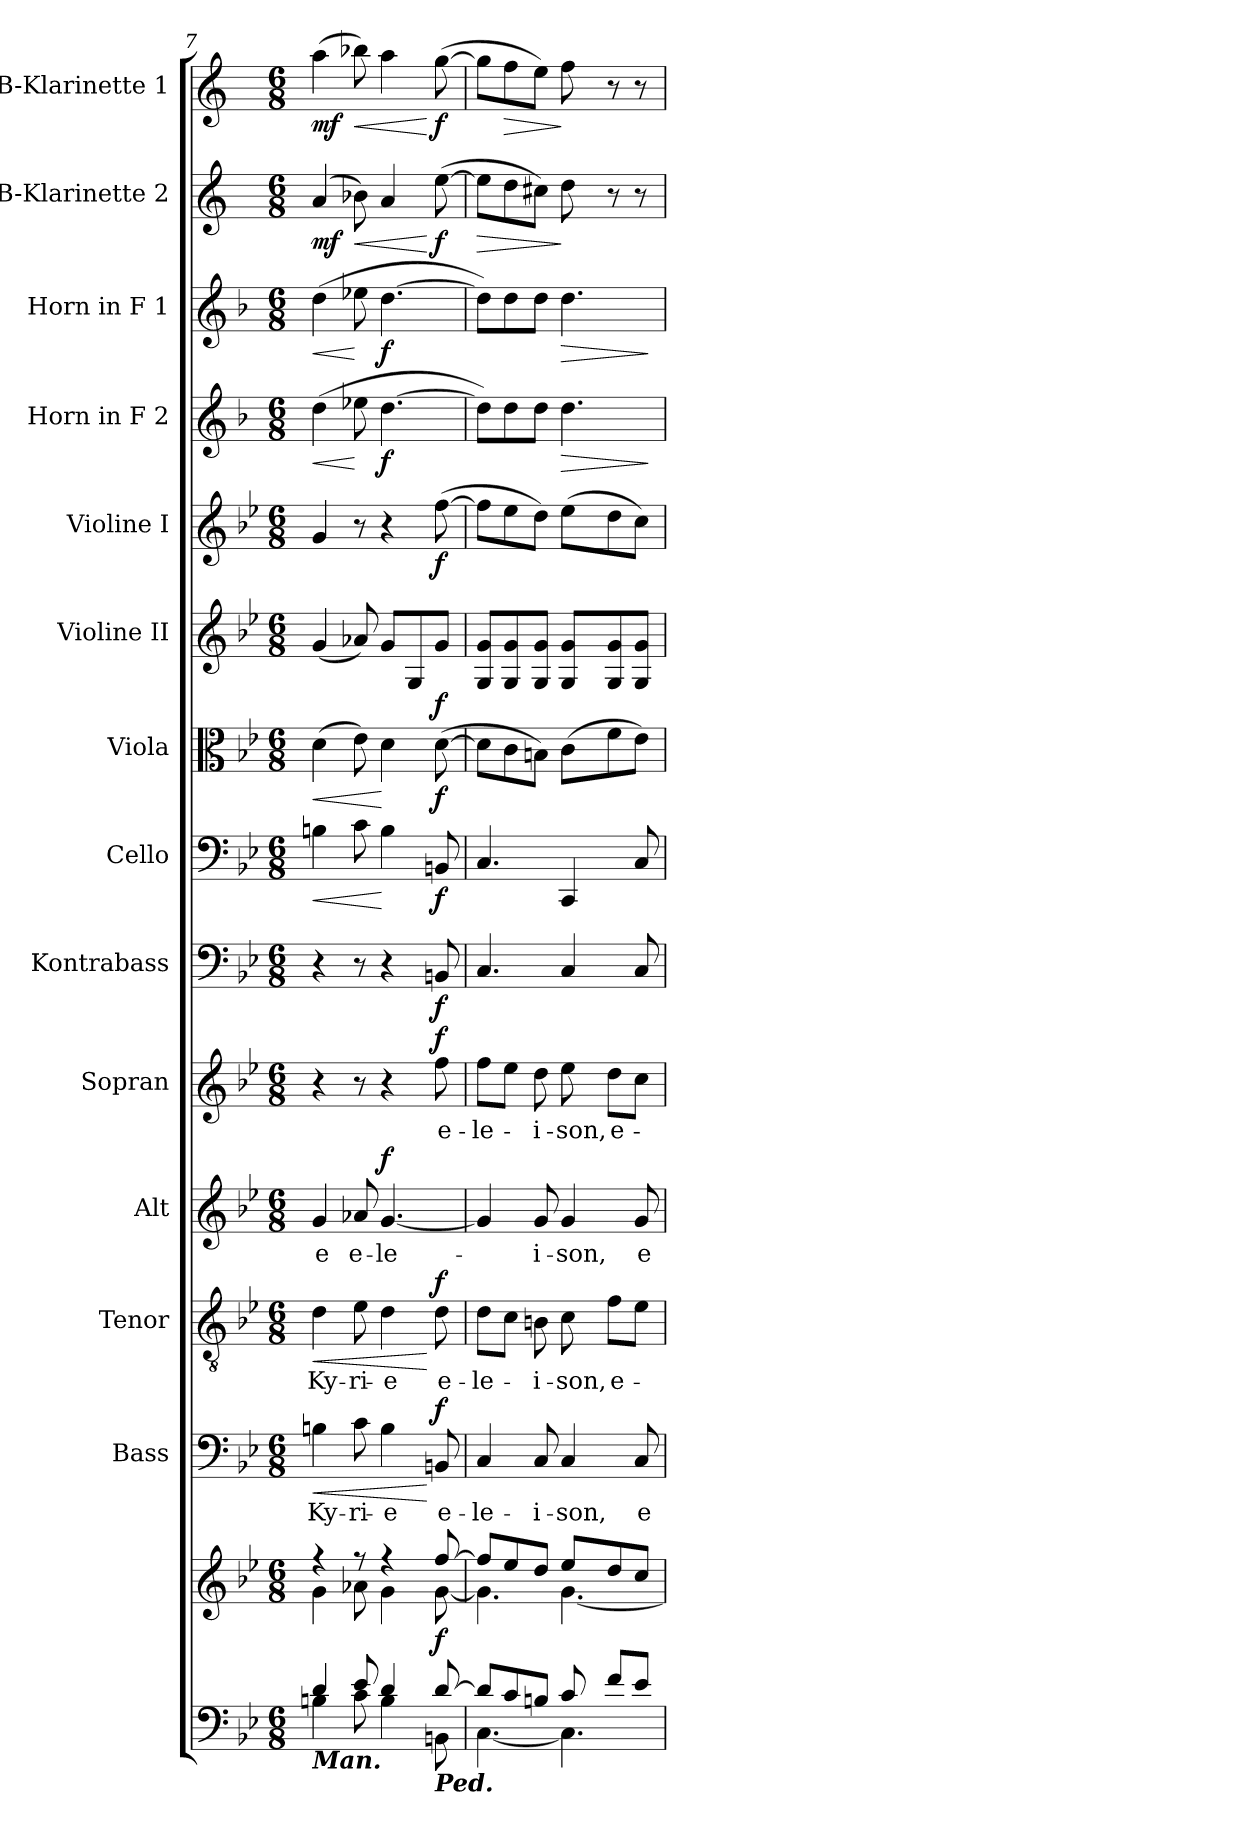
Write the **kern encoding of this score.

**kern	**kern	**dynam	**kern	**text	**dynam	**kern	**text	**dynam	**kern	**text	**dynam	**kern	**text	**dynam	**kern	**dynam	**kern	**dynam	**kern	**dynam	**kern	**dynam	**kern	**dynam	**kern	**dynam	**kern	**dynam	**kern	**dynam	**kern	**dynam
*part14	*part14	*part14	*part13	*part13	*part13	*part12	*part12	*part12	*part11	*part11	*part11	*part10	*part10	*part10	*part9	*part9	*part8	*part8	*part7	*part7	*part6	*part6	*part5	*part5	*part4	*part4	*part3	*part3	*part2	*part2	*part1	*part1
*staff15	*staff14	*staff14/15	*staff13	*staff13	*staff13	*staff12	*staff12	*staff12	*staff11	*staff11	*staff11	*staff10	*staff10	*staff10	*staff9	*staff9	*staff8	*staff8	*staff7	*staff7	*staff6	*staff6	*staff5	*staff5	*staff4	*staff4	*staff3	*staff3	*staff2	*staff2	*staff1	*staff1
*	*	*	*I"Bass	*	*	*I"Tenor	*	*	*I"Alt	*	*	*I"Sopran	*	*	*I"Kontrabass	*	*I"Cello	*	*I"Viola	*	*I"Violine II	*	*I"Violine I	*	*I"Horn in F 2	*	*I"Horn in F 1	*	*I"B-Klarinette 2	*	*I"B-Klarinette 1	*
*	*	*	*I'B.	*	*	*I'T.	*	*	*I'A.	*	*	*I'S.	*	*	*I'Kb.	*	*	*	*I'Vla.	*	*I'Vl. II	*	*I'Vl. I	*	*	*	*	*	*I'B Kl. 2	*	*I'B Kl. 1	*
!!LO:PB:g=z
*clefF4	*clefG2	*	*clefF4	*	*	*clefGv2	*	*	*clefG2	*	*	*clefG2	*	*	*clefF4	*	*clefF4	*	*clefC3	*	*clefG2	*	*clefG2	*	*clefG2	*	*clefG2	*	*clefG2	*	*clefG2	*
*	*	*	*	*	*	*	*	*	*	*	*	*	*	*	*ITrd7c12	*	*	*	*	*	*	*	*	*	*ITrd4c7	*	*ITrd4c7	*	*ITrd1c2	*	*ITrd1c2	*
*k[b-e-]	*k[b-e-]	*	*k[b-e-]	*	*	*k[b-e-]	*	*	*k[b-e-]	*	*	*k[b-e-]	*	*	*k[b-e-]	*	*k[b-e-]	*	*k[b-e-]	*	*k[b-e-]	*	*k[b-e-]	*	*k[b-e-]	*	*k[b-e-]	*	*k[b-e-]	*	*k[b-e-]	*
*B-:	*B-:	*	*B-:	*	*	*B-:	*	*	*B-:	*	*	*B-:	*	*	*B-:	*	*B-:	*	*B-:	*	*B-:	*	*B-:	*	*B-:	*	*B-:	*	*B-:	*	*B-:	*
*M6/8	*M6/8	*	*M6/8	*	*	*M6/8	*	*	*M6/8	*	*	*M6/8	*	*	*M6/8	*	*M6/8	*	*M6/8	*	*M6/8	*	*M6/8	*	*M6/8	*	*M6/8	*	*M6/8	*	*M6/8	*
=7	=7	=7	=7	=7	=7	=7	=7	=7	=7	=7	=7	=7	=7	=7	=7	=7	=7	=7	=7	=7	=7	=7	=7	=7	=7	=7	=7	=7	=7	=7	=7	=7
*^	*^	*	*	*	*	*	*	*	*	*	*	*	*	*	*	*	*	*	*	*	*	*	*	*	*	*	*	*	*	*	*	*
!LO:TX:b:Bi:t=Man.	!	!	!	!	!	!	!	!	!	!	!	!	!	!	!	!	!	!	!	!	!	!	!	!	!	!	!	!	!	!	!	!	!	!
!	!	!	!	!	!	!LO:LY:b	!LO:HP:b	!	!LO:LY:b	!LO:HP:b	!	!LO:LY:b	!	!	!	!	!	!	!	!LO:HP:b	!	!LO:HP:b	!	!	!	!	!	!LO:HP:b	!	!LO:HP:b	!	!LO:DY:b	!	!LO:DY:b
4d/	4Bn\	4rff	4g\	.	4Bn\	Ky-	<	4d\	Ky-	<	4g/	-e	.	4r	.	.	4r	.	4Bn\	<	(>4d\	<	(<4g/	.	4g/	.	(>4g\	<	(>4g\	<	(4g/	mf	(>4gg\	mf
!	!	!	!	!	!	!LO:LY:b	!	!	!LO:LY:b	!	!	!LO:LY:b	!	!	!	!	!	!	!	!	!	!	!	!	!	!	!	!	!	!	!	!LO:HP:b	!	!LO:HP:b
8e-/	8c\	8rff	8a-X\	.	8c\	-ri-	.	8e-\	-ri-	.	8a-X/	e-	.	8r	.	.	8r	.	8c\	.	8e-\)	.	8a-X/)	.	8r	.	8a-X\	[	8a-X\	[	8a-X\)	<	8aa-X\)	<
!	!	!	!	!	!	!LO:LY:b	!	!	!LO:LY:b	!	!	!LO:LY:b	!LO:DY:a	!	!	!	!	!	!	!	!	!	!	!	!	!	!	!LO:DY:b	!	!LO:DY:b	!	!	!	!
4d/	4B\	4rff	4g\	.	4B\	-e	.	4d\	-e	.	[4.g/	-le-	f	4r	.	.	4r	.	4B\	[	4d\	[	8g/L	.	4r	.	[4.g\	f	[4.g\	f	4g/	.	4gg\	.
.	.	.	.	.	.	.	.	.	.	.	.	.	.	.	.	.	.	.	.	.	.	.	8G/	.	.	.	.	.	.	.	.	.	.	.
!LO:TX:b:Bi:t=Ped.	!	!	!	!	!	!	!	!	!	!	!	!	!	!	!	!	!	!	!	!	!	!	!	!	!	!	!	!	!	!	!	!	!	!
!	!	!	!	!LO:DY:b	!	!LO:LY:b	!LO:DY:n=1:a	!	!LO:LY:b	!LO:DY:n=1:a	!	!	!	!	!LO:LY:b	!LO:DY:a	!	!LO:DY:b	!	!LO:DY:b	!	!LO:DY:b	!	!LO:DY:b	!	!LO:DY:b	!	!	!	!	!	!LO:DY:n=1:b	!	!LO:DY:n=1:b
[>8d/	8BBn\	[>8ff/	[<8g\	f	8BBn/	e-	[ f	8d\	e-	[ f	.	.	.	8ff\	e-	f	8BBBn/	f	8BBn/	f	(>[8d\	f	8g/J	f	(>[8ff\	f	.	.	.	.	(>[8dd\	[ f	(>[8ff\	[ f
=8	=8	=8	=8	=8	=8	=8	=8	=8	=8	=8	=8	=8	=8	=8	=8	=8	=8	=8	=8	=8	=8	=8	=8	=8	=8	=8	=8	=8	=8	=8	=8	=8	=8	=8
!	!	!	!	!	!	!LO:LY:b	!	!	!LO:LY:b	!	!	!	!	!	!LO:LY:b	!	!	!	!	!	!	!	!	!	!	!	!	!	!	!	!	!LO:HP:b	!	!
8d/L]	[<4.C\	8ff/L]	4.g\]	.	4C/	-le-	.	8d\L	-le-	.	4g/]	.	.	8ff\L	-le-	.	4.CC/	.	4.C/	.	8d\L]	.	8G/ 8g/L	.	8ff\L]	.	8g\L])	.	8g\L])	.	8dd\L]	>	8ff\L]	.
!	!	!	!	!	!	!	!	!	!	!	!	!	!	!	!	!	!	!	!	!	!	!	!	!	!	!	!	!	!	!	!	!	!	!LO:HP:b
8c/	.	8ee-/	.	.	.	.	.	8c\J	.	.	.	.	.	8ee-\J	.	.	.	.	.	.	8c\	.	8G/ 8g/	.	8ee-\	.	8g\	.	8g\	.	8cc\	.	8ee-\	>
!	!	!	!	!	!	!LO:LY:b	!	!	!LO:LY:b	!	!	!LO:LY:b	!	!	!LO:LY:b	!	!	!	!	!	!	!	!	!	!	!	!	!	!	!	!	!	!	!
8Bn/J	.	8dd/J	.	.	8C/	-i-	.	8Bn\	-i-	.	8g/	-i-	.	8dd\	-i-	.	.	.	.	.	8Bn\J)	.	8G/ 8g/J	.	8dd\J)	.	8g\J	.	8g\J	.	8bn\J)	.	8dd\J)	.
!	!	!	!	!	!	!LO:LY:b	!	!	!LO:LY:b	!	!	!LO:LY:b	!	!	!LO:LY:b	!	!	!	!	!	!	!	!	!	!	!	!	!LO:HP:b	!	!LO:HP:b	!	!	!	!
8c/	4.C\]	8ee-/L	[<4.g\	.	4C/	-son,	.	8c\	-son,	.	4g/	-son,	.	8ee-\	-son,	.	4CC/	.	4CC/	.	(>8c\L	.	8G/ 8g/L	.	(>8ee-\L	.	4.g\	>	4.g\	>	8cc\	]	8ee-\	]
!	!	!	!	!	!	!	!	!	!LO:LY:b	!	!	!	!	!	!LO:LY:b	!	!	!	!	!	!	!	!	!	!	!	!	!	!	!	!	!	!	!
8f/L	.	8dd/	.	.	.	.	.	8f\L	e-	.	.	.	.	8dd\L	e-	.	.	.	.	.	8f\	.	8G/ 8g/	.	8dd\	.	.	.	.	.	8r	.	8r	.
!	!	!	!	!	!	!LO:LY:b	!	!	!	!	!	!LO:LY:b	!	!	!	!	!	!	!	!	!	!	!	!	!	!	!	!	!	!	!	!	!	!
8e-/J	.	8cc/J	.	.	8C/	e-	.	8e-\J	.	.	8g/	e-	.	8cc\J	.	.	8CC/	.	8C/	.	8e-\J)	.	8G/ 8g/J	.	8cc\J)	.	.	.	.	.	8r	.	8r	.
*v	*v	*	*	*	*	*	*	*	*	*	*	*	*	*	*	*	*	*	*	*	*	*	*	*	*	*	*	*	*	*	*	*	*	*
*	*v	*v	*	*	*	*	*	*	*	*	*	*	*	*	*	*	*	*	*	*	*	*	*	*	*	*	*	*	*	*	*	*	*
.	.	.	.	.	.	.	.	.	.	.	.	.	.	.	.	.	.	.	.	.	.	.	.	.	.	]	.	]	.	.	.	.
=	=	=	=	=	=	=	=	=	=	=	=	=	=	=	=	=	=	=	=	=	=	=	=	=	=	=	=	=	=	=	=	=
*-	*-	*-	*-	*-	*-	*-	*-	*-	*-	*-	*-	*-	*-	*-	*-	*-	*-	*-	*-	*-	*-	*-	*-	*-	*-	*-	*-	*-	*-	*-	*-	*-
